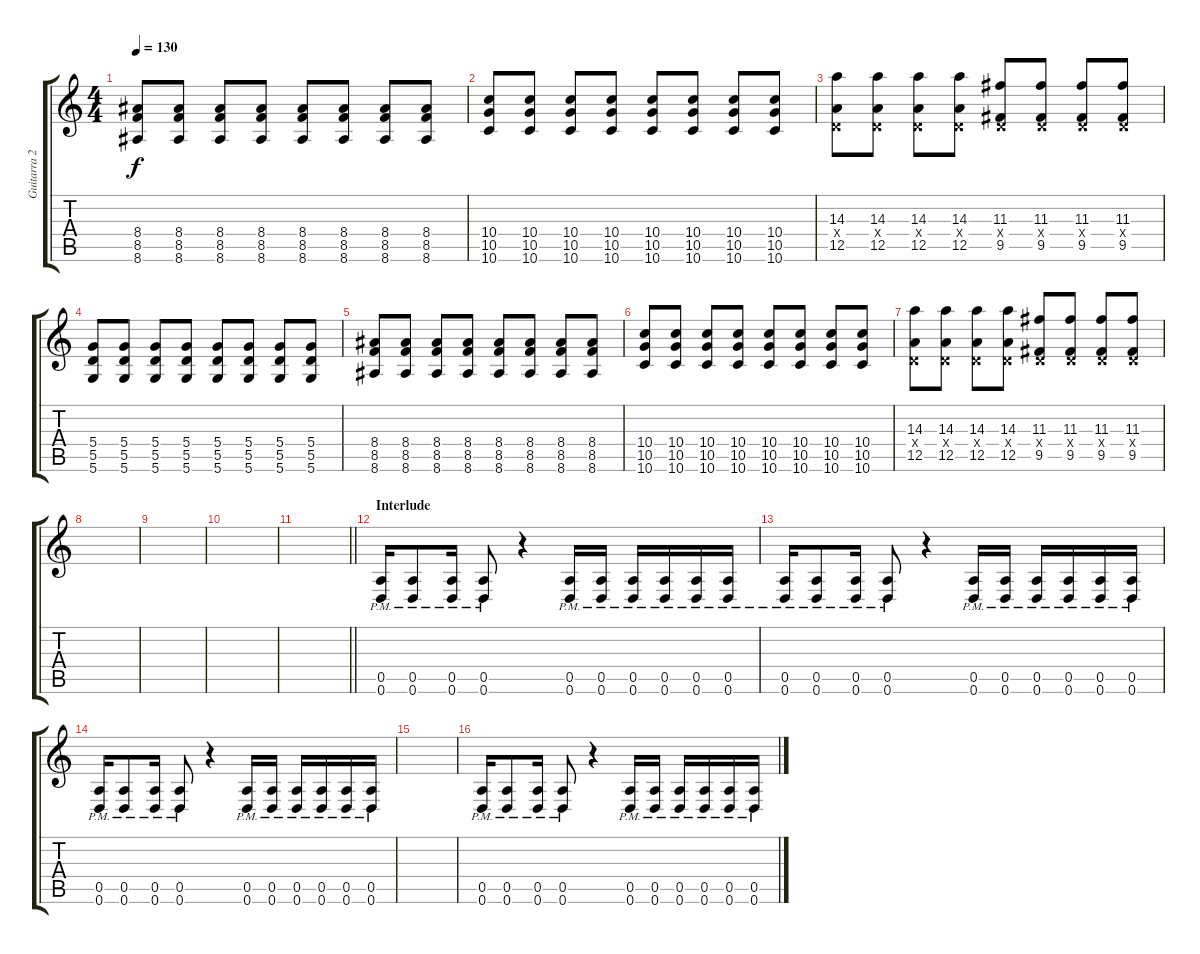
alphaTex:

\track ("Guitarra 2" "Guitarra 2") {instrument distortionguitar}
\staff {score tabs}
\tuning (E4 B3 G3 D3 A2 D2) {hide}
\ts (4 4)
\tempo 130
\clef g2
\ks c
(8.4 8.5 8.6).8{dy f} (8.4 8.5 8.6).8 (8.4 8.5 8.6).8 (8.4 8.5 8.6).8 (8.4 8.5 8.6).8 (8.4 8.5 8.6).8 (8.4 8.5 8.6).8 (8.4 8.5 8.6).8 |
(10.4 10.5 10.6).8 (10.4 10.5 10.6).8 (10.4 10.5 10.6).8 (10.4 10.5 10.6).8 (10.4 10.5 10.6).8 (10.4 10.5 10.6).8 (10.4 10.5 10.6).8 (10.4 10.5 10.6).8 |
(14.3 0.4{x} 12.5).8 (14.3 0.4{x} 12.5).8 (14.3 0.4{x} 12.5).8 (14.3 0.4{x} 12.5).8 (11.3 0.4{x} 9.5).8 (11.3 0.4{x} 9.5).8 (11.3 0.4{x} 9.5).8 (11.3 0.4{x} 9.5).8 |
(5.4 5.5 5.6).8 (5.4 5.5 5.6).8 (5.4 5.5 5.6).8 (5.4 5.5 5.6).8 (5.4 5.5 5.6).8 (5.4 5.5 5.6).8 (5.4 5.5 5.6).8 (5.4 5.5 5.6).8 |
(8.4 8.5 8.6).8 (8.4 8.5 8.6).8 (8.4 8.5 8.6).8 (8.4 8.5 8.6).8 (8.4 8.5 8.6).8 (8.4 8.5 8.6).8 (8.4 8.5 8.6).8 (8.4 8.5 8.6).8 |
(10.4 10.5 10.6).8 (10.4 10.5 10.6).8 (10.4 10.5 10.6).8 (10.4 10.5 10.6).8 (10.4 10.5 10.6).8 (10.4 10.5 10.6).8 (10.4 10.5 10.6).8 (10.4 10.5 10.6).8 |
(14.3 0.4{x} 12.5).8 (14.3 0.4{x} 12.5).8 (14.3 0.4{x} 12.5).8 (14.3 0.4{x} 12.5).8 (11.3 0.4{x} 9.5).8 (11.3 0.4{x} 9.5).8 (11.3 0.4{x} 9.5).8 (11.3 0.4{x} 9.5).8 |
|
|
|
\barLineRight lightlight
|
\section ("" "Interlude")
(0.5{pm} 0.6{pm}).16 (0.5{pm} 0.6{pm}).8 (0.5{pm} 0.6{pm}).16 (0.5{pm} 0.6{pm}).8 r.4 (0.5{pm} 0.6{pm}).16 (0.5{pm} 0.6{pm}).16 (0.5{pm} 0.6{pm}).16 (0.5{pm} 0.6{pm}).16 (0.5{pm} 0.6{pm}).16 (0.5{pm} 0.6{pm}).16 |
(0.5{pm} 0.6{pm}).16 (0.5{pm} 0.6{pm}).8 (0.5{pm} 0.6{pm}).16 (0.5{pm} 0.6{pm}).8 r.4 (0.5{pm} 0.6{pm}).16 (0.5{pm} 0.6{pm}).16 (0.5{pm} 0.6{pm}).16 (0.5{pm} 0.6{pm}).16 (0.5{pm} 0.6{pm}).16 (0.5{pm} 0.6{pm}).16 |
(0.5{pm} 0.6{pm}).16 (0.5{pm} 0.6{pm}).8 (0.5{pm} 0.6{pm}).16 (0.5{pm} 0.6{pm}).8 r.4 (0.5{pm} 0.6{pm}).16 (0.5{pm} 0.6{pm}).16 (0.5{pm} 0.6{pm}).16 (0.5{pm} 0.6{pm}).16 (0.5{pm} 0.6{pm}).16 (0.5{pm} 0.6{pm}).16 |
|
(0.5{pm} 0.6{pm}).16 (0.5{pm} 0.6{pm}).8 (0.5{pm} 0.6{pm}).16 (0.5{pm} 0.6{pm}).8 r.4 (0.5{pm} 0.6{pm}).16 (0.5{pm} 0.6{pm}).16 (0.5{pm} 0.6{pm}).16 (0.5{pm} 0.6{pm}).16 (0.5{pm} 0.6{pm}).16 (0.5{pm} 0.6{pm}).16
